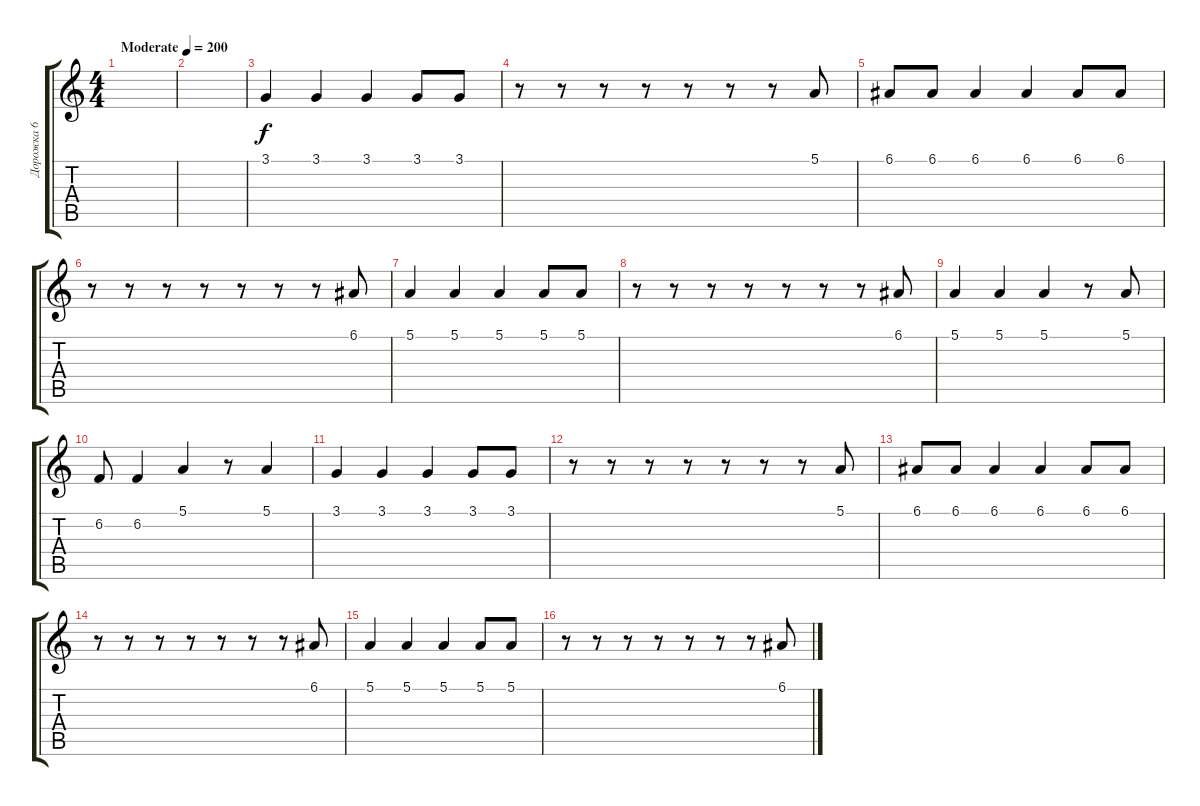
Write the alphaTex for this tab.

\track ("Дорожка 6" "Дорожка 6") {instrument violin}
\staff {score tabs}
\tuning (E4 B3 G3 D3 A2 E2) {hide}
\ts (4 4)
\tempo (200 "Moderate")
\clef g2
\ks c
|
|
3.1.4 3.1.4 3.1.4 3.1.8 3.1.8 |
r.8 r.8 r.8 r.8 r.8 r.8 r.8 5.1.8 |
6.1.8 6.1.8 6.1.4 6.1.4 6.1.8 6.1.8 |
r.8 r.8 r.8 r.8 r.8 r.8 r.8 6.1.8 |
5.1.4 5.1.4 5.1.4 5.1.8 5.1.8 |
r.8 r.8 r.8 r.8 r.8 r.8 r.8 6.1.8 |
5.1.4 5.1.4 5.1.4 r.8 5.1.8 |
6.2.8 6.2.4 5.1.4 r.8 5.1.4 |
3.1.4 3.1.4 3.1.4 3.1.8 3.1.8 |
r.8 r.8 r.8 r.8 r.8 r.8 r.8 5.1.8 |
6.1.8 6.1.8 6.1.4 6.1.4 6.1.8 6.1.8 |
r.8 r.8 r.8 r.8 r.8 r.8 r.8 6.1.8 |
5.1.4 5.1.4 5.1.4 5.1.8 5.1.8 |
r.8 r.8 r.8 r.8 r.8 r.8 r.8 6.1.8
